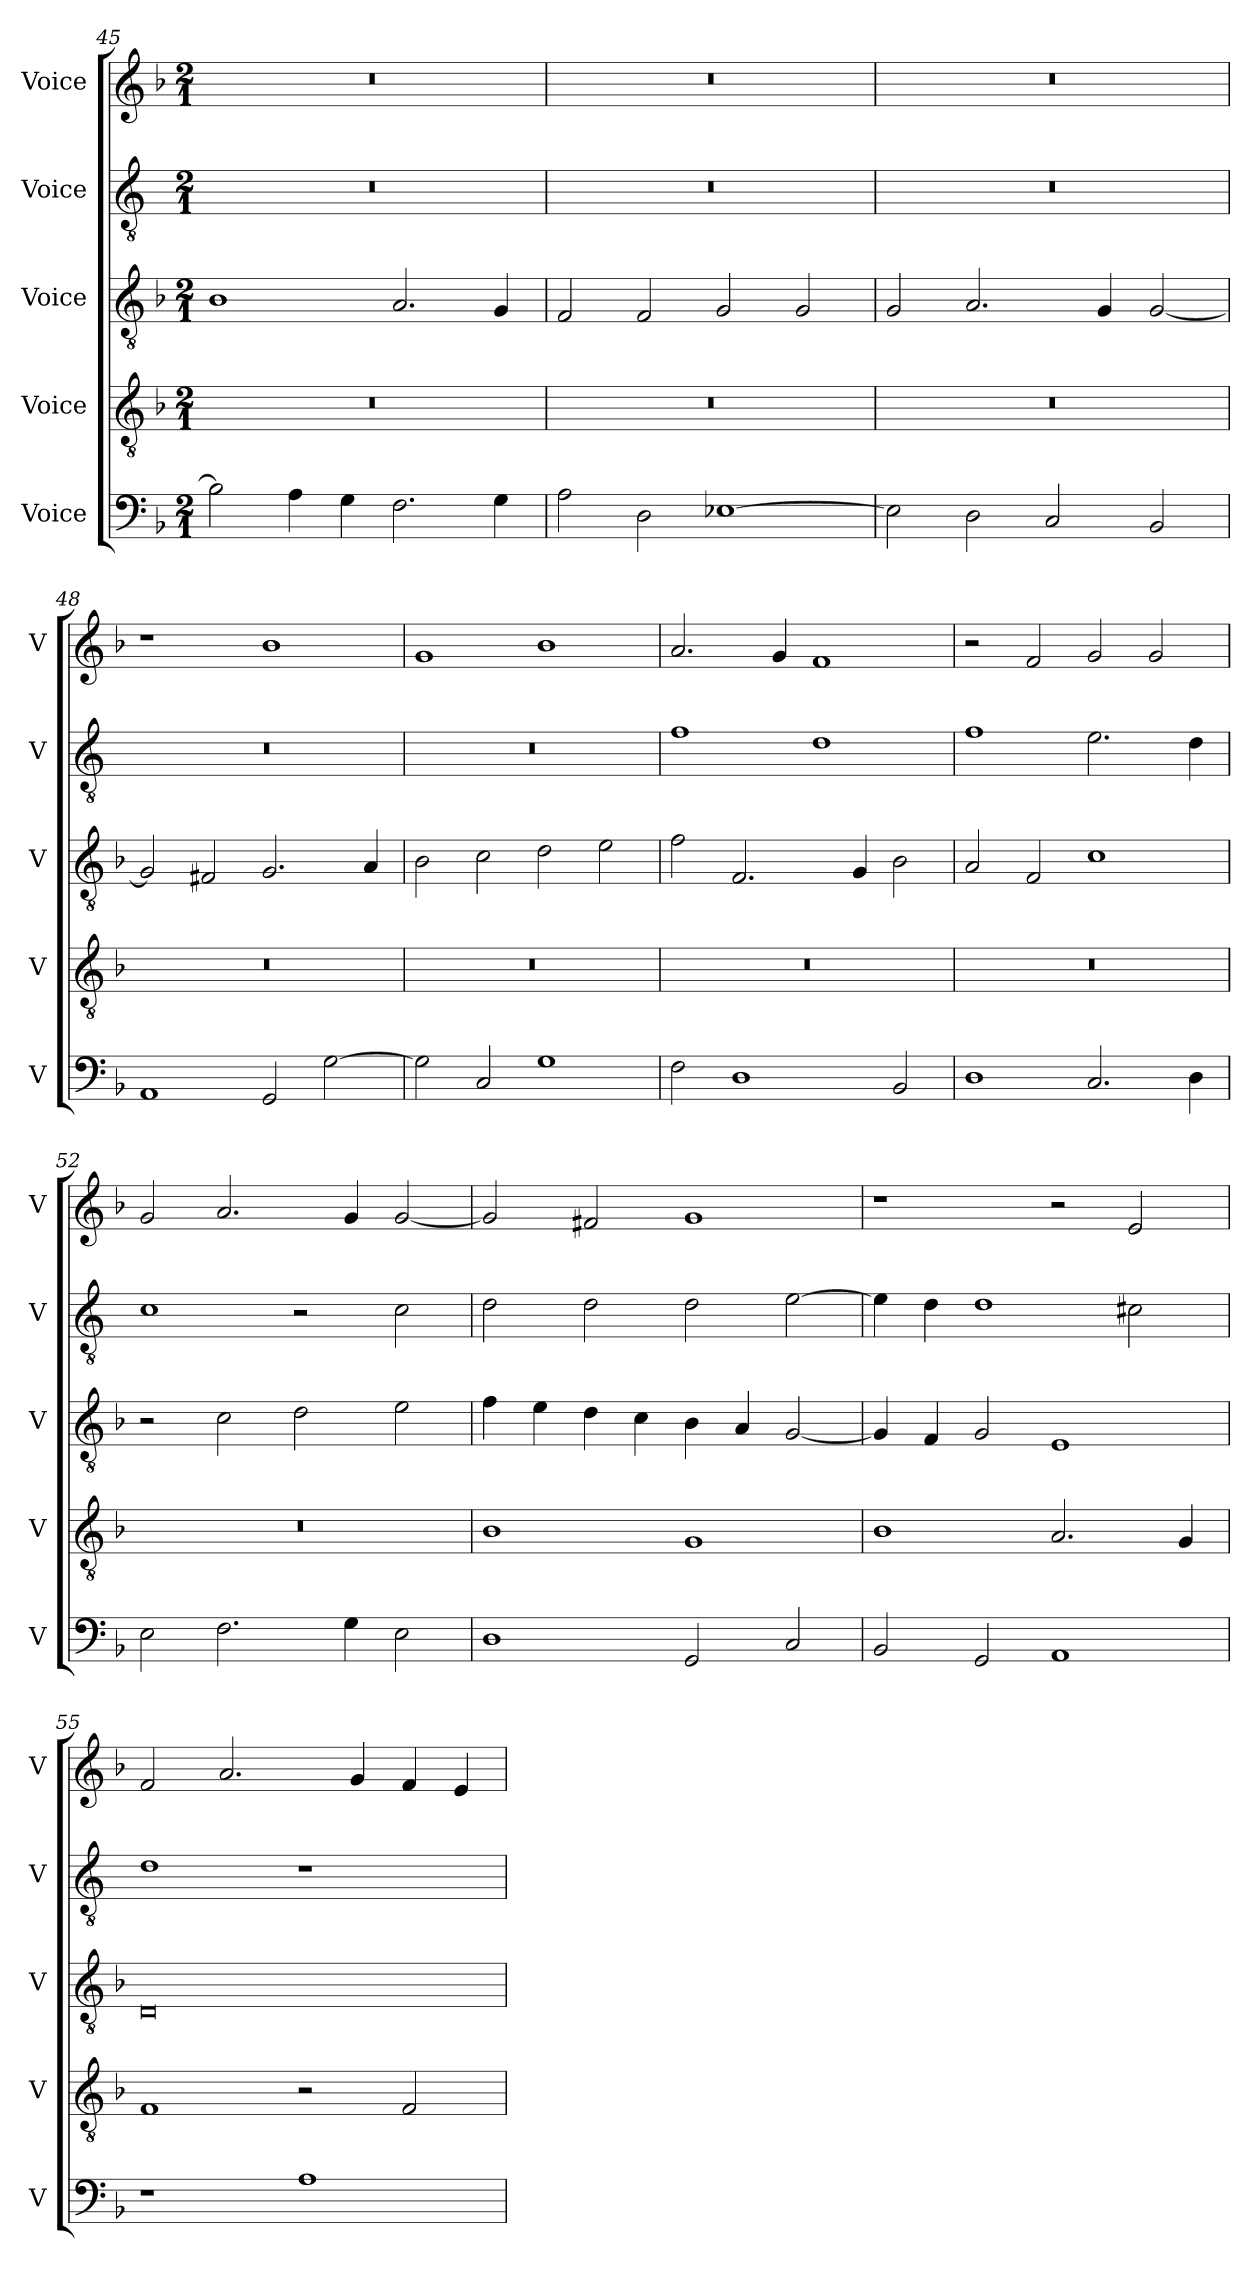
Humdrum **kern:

**kern	**kern	**kern	**kern	**kern
*part5	*part4	*part3	*part2	*part1
*staff5	*staff4	*staff3	*staff2	*staff1
*I"Voice	*I"Voice	*I"Voice	*I"Voice	*I"Voice
*I'V	*I'V	*I'V	*I'V	*I'V
!!LO:LB:g=z
*clefF4	*clefGv2	*clefGv2	*clefGv2	*clefG2
*k[b-]	*k[b-]	*k[b-]	*k[]	*k[b-]
*M2/1	*M2/1	*M2/1	*M2/1	*M2/1
=45	=45	=45	=45	=45
2B-\]	0r	1B-	0r	0r
4A\	.	.	.	.
4G\	.	.	.	.
2.F\	.	2.A/	.	.
4G\	.	4G/	.	.
=46	=46	=46	=46	=46
2A\	0r	2F/	0r	0r
2D\	.	2F/	.	.
[1E-X	.	2G/	.	.
.	.	2G/	.	.
=47	=47	=47	=47	=47
2E-\]	0r	2G/	0r	0r
2D\	.	2.A/	.	.
2C/	.	.	.	.
.	.	4G/	.	.
2BB-/	.	[2G/	.	.
=48	=48	=48	=48	=48
1AA	0r	2G/]	0r	1r
.	.	2F#X/	.	.
2GG/	.	2.G/	.	1b-
[2G\	.	.	.	.
.	.	4A/	.	.
!!LO:LB:g=z
=49	=49	=49	=49	=49
2G\]	0r	2B-\	0r	1g
2C/	.	2c\	.	.
1G	.	2d\	.	1b-
.	.	2e\	.	.
=50	=50	=50	=50	=50
2F\	0r	2f\	1f	2.a/
1D	.	2.F/	.	.
.	.	.	.	4g/
.	.	.	1d	1f
.	.	4G/	.	.
2BB-/	.	2B-\	.	.
=51	=51	=51	=51	=51
1D	0r	2A/	1f	2r
.	.	2F/	.	2f/
2.C/	.	1c	2.e\	2g/
.	.	.	.	2g/
4D\	.	.	4d\	.
=52	=52	=52	=52	=52
2E\	0r	2r	1c	2g/
2.F\	.	2c\	.	2.a/
.	.	2d\	2r	.
4G\	.	.	.	4g/
2E\	.	2e\	2c\	[2g/
!!LO:PB:g=z
=53	=53	=53	=53	=53
1D	1B-	4f\	2d\	2g/]
.	.	4e\	.	.
.	.	4d\	2d\	2f#X/
.	.	4c\	.	.
2GG/	1G	4B-\	2d\	1g
.	.	4A/	.	.
2C/	.	[2G/	[2e\	.
=54	=54	=54	=54	=54
2BB-/	1B-	4G/]	4e\]	1r
.	.	4F/	4d\	.
2GG/	.	2G/	1d	.
1AA	2.A/	1E	.	2r
.	.	.	2c#X\	2e/
.	4G/	.	.	.
=55	=55	=55	=55	=55
1r	1F	0D	1d	2f/
.	.	.	.	2.a/
1A	2r	.	1r	.
.	.	.	.	4g/
.	2F/	.	.	4f/
.	.	.	.	4e/
=	=	=	=	=
*-	*-	*-	*-	*-
